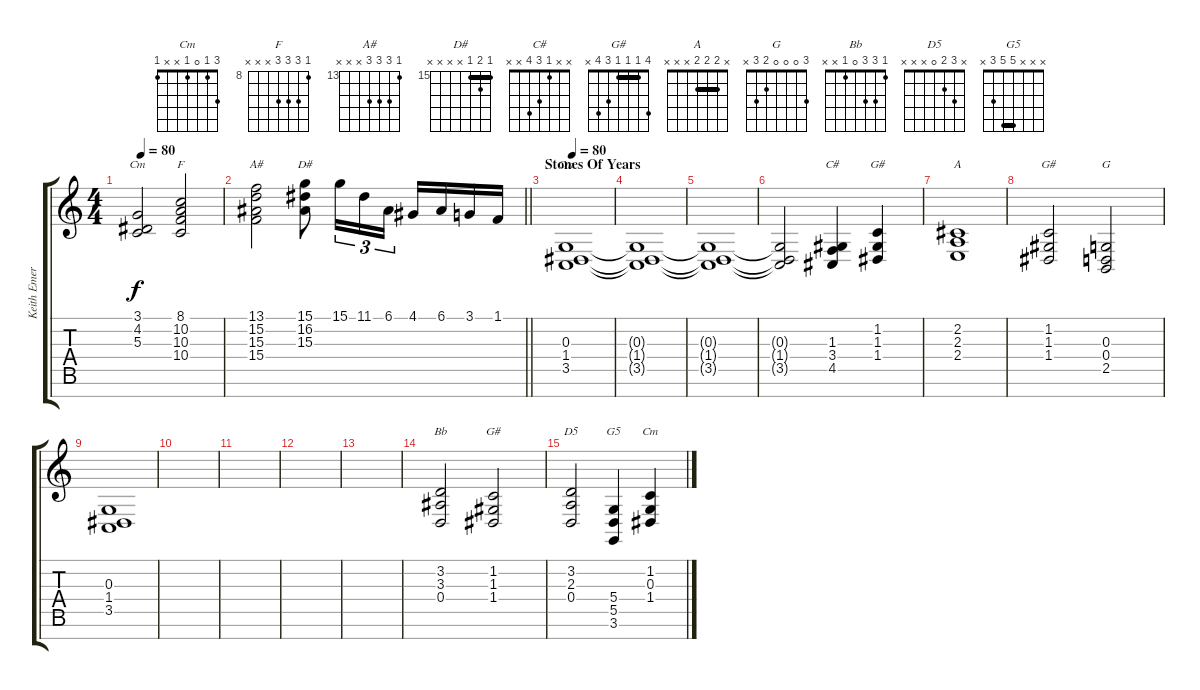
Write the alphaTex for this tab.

\track ("Keith Emerson (RH)" "Keith Emer") {instrument drawbarorgan}
\staff {score tabs}
\tuning (E4 B3 G3 D3 A2 E2 B1) {hide}
\chord ("Cm" 3 4 5 x x x x)
\chord ("F" 8 10 10 10 x x x) {firstfret 8}
\chord ("A#" 13 15 15 15 x x x) {firstfret 13}
\chord ("D#" 15 16 15 x x x x) {firstfret 15 barre 15}
\chord ("Cm" x x 0 1 3 x x)
\chord ("C#" x x 1 3 4 x x)
\chord ("G#" x x x 6 6 8 x) {firstfret 6 barre 6}
\chord ("A" x 2 2 2 x x x) {barre 2}
\chord ("G#" x 1 1 1 x x x) {barre 1}
\chord ("G" 3 0 0 0 2 3 x)
\chord ("Bb" 1 3 3 0 1 x x)
\chord ("G#" 4 1 1 1 3 4 x) {barre 1}
\chord ("D5" x 3 2 0 x x x)
\chord ("G5" x x x 5 5 3 x) {barre 5}
\chord ("Cm" 3 1 0 1 x x 1)
\ts (4 4)
\tempo 80
\clef g2
\ks c
(3.1 4.2 5.3).2{ch "Cm" dy f} (8.1 10.2 10.3 10.4).2{ch "F"} |
\barLineRight lightlight
(13.1 15.2 15.3 15.4).2{ch "A#"} (15.1 16.2 15.3).8{ch "D#"} 15.1.16{tu (3 2)} 11.1.16{tu (3 2)} 6.1.16{tu (3 2)} 4.1.16 6.1.16 3.1.16 1.1.16 |
\section ("" "Stones Of Years")
\tempo 80
(0.3 1.4 3.5).1{ch "Cm"} |
(0.3{t} 1.4{t} 3.5{t}).1 |
(0.3{t} 1.4{t} 3.5{t}).1 |
(0.3{t} 1.4{t} 3.5{t}).2 (1.3 3.4 4.5).4{ch "C#"} (1.2 1.3 1.4).4{ch "G#"} |
(2.2 2.3 2.4).1{ch "A"} |
(1.2 1.3 1.4).2{ch "G#"} (0.3 0.4 2.5).2{ch "G"} |
(0.3 1.4 3.5).1 |
|
|
|
|
(3.2 3.3 0.4).2{ch "Bb"} (1.2 1.3 1.4).2{ch "G#"} |
(3.2 2.3 0.4).2{ch "D5"} (5.4 5.5 3.6).4{ch "G5"} (1.2 0.3 1.4).4{ch "Cm"}
